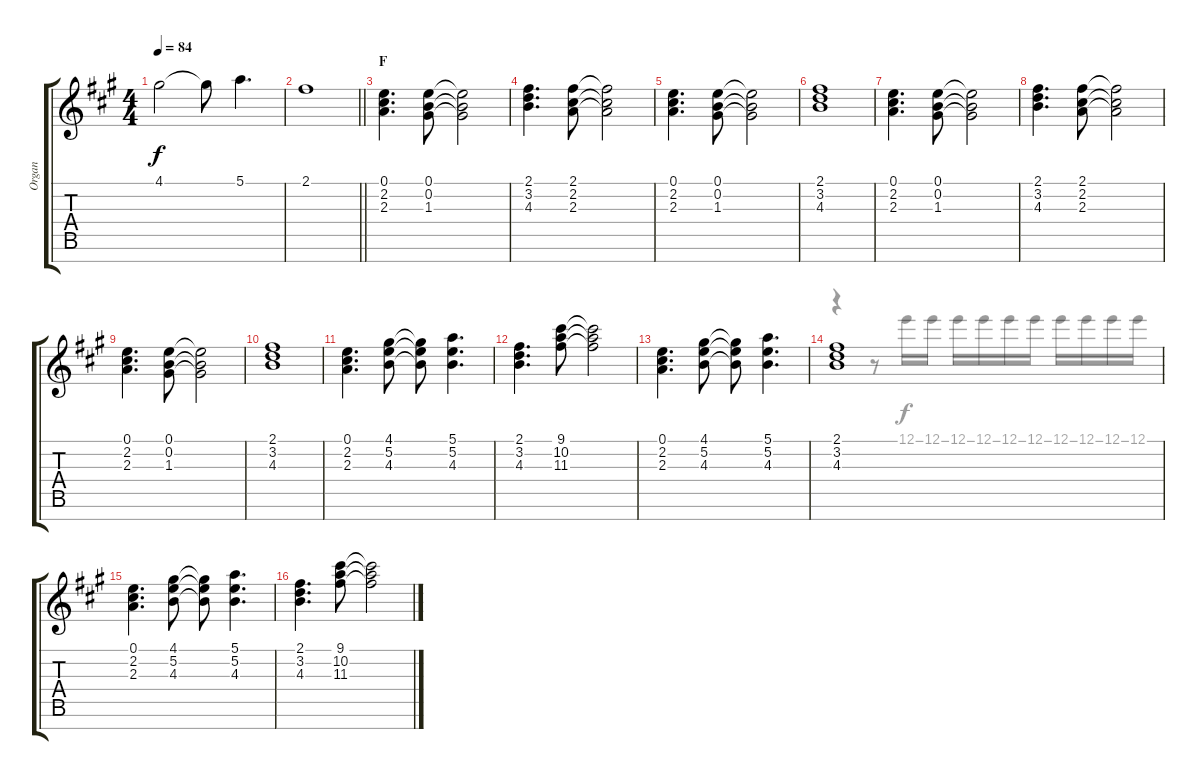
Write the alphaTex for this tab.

\track ("Organ" "Organ") {instrument percussiveorgan}
\staff {score tabs}
\tuning (E5 B4 G4 D4 A3 E3 B2) {hide}
\voice
\ts (4 4)
\tempo 84
\clef g2
\ks a
4.1.2{dy f} 4.1{t}.8 5.1.4{d} |
\barLineRight lightlight
2.1.1 |
\section ("" "F")
(0.1 2.2 2.3).4{d} (0.1 0.2 1.3).8 (0.1{t} 0.2{t} 1.3{t}).2 |
(2.1 3.2 4.3).4{d} (2.1 2.2 2.3).8 (2.1{t} 2.2{t} 2.3{t}).2 |
(0.1 2.2 2.3).4{d} (0.1 0.2 1.3).8 (0.1{t} 0.2{t} 1.3{t}).2 |
(2.1 3.2 4.3).1 |
(0.1 2.2 2.3).4{d} (0.1 0.2 1.3).8 (0.1{t} 0.2{t} 1.3{t}).2 |
(2.1 3.2 4.3).4{d} (2.1 2.2 2.3).8 (2.1{t} 2.2{t} 2.3{t}).2 |
(0.1 2.2 2.3).4{d} (0.1 0.2 1.3).8 (0.1{t} 0.2{t} 1.3{t}).2 |
(2.1 3.2 4.3).1 |
(0.1 2.2 2.3).4{d} (4.1 5.2 4.3).8 (4.1{t} 5.2{t} 4.3{t}).8 (5.1 5.2 4.3).4{d} |
(2.1 3.2 4.3).4{d} (9.1 10.2 11.3).8 (9.1{t} 10.2{t} 11.3{t}).2 |
(0.1 2.2 2.3).4{d} (4.1 5.2 4.3).8 (4.1{t} 5.2{t} 4.3{t}).8 (5.1 5.2 4.3).4{d} |
(2.1 3.2 4.3).1 |
(0.1 2.2 2.3).4{d} (4.1 5.2 4.3).8 (4.1{t} 5.2{t} 4.3{t}).8 (5.1 5.2 4.3).4{d} |
(2.1 3.2 4.3).4{d} (9.1 10.2 11.3).8 (9.1{t} 10.2{t} 11.3{t}).2
\voice
\clef g2
\ottava regular
\simile none
\ks a
|
\barLineRight lightlight
|
|
|
|
|
|
|
|
|
|
|
|
r.4 r.8 12.1.16 12.1.16 12.1.16 12.1.16 12.1.16 12.1.16 12.1.16 12.1.16 12.1.16 12.1.16 |
|
